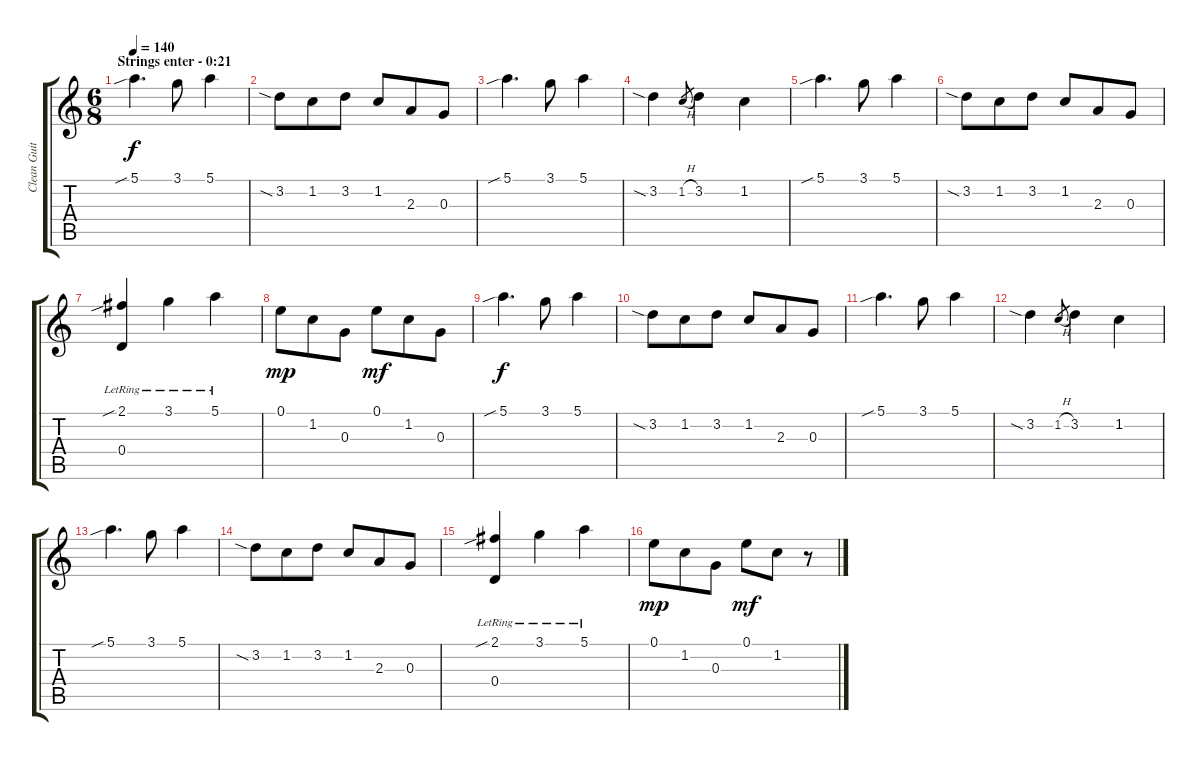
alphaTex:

\track ("Clean Guitar" "Clean Guit") {instrument electricguitarjazz}
\staff {score tabs}
\tuning (E4 B3 G3 D3 A2 E2) {hide}
\ts (6 8)
\section ("" "Strings enter - 0:21")
\tempo 140
\clef g2
\ks c
5.1{sib}.4{d dy f} 3.1.8 5.1.4 |
3.2{sia}.8 1.2.8 3.2.8 1.2.8 2.3.8 0.3.8 |
5.1{sib}.4{d} 3.1.8 5.1.4 |
3.2{sia}.4 1.2{h}.8{gr} 3.2.4 1.2.4 |
5.1{sib}.4{d} 3.1.8 5.1.4 |
3.2{sia}.8 1.2.8 3.2.8 1.2.8 2.3.8 0.3.8 |
(2.1{sib lr} 0.4{lr}).4 3.1{lr}.4 5.1{lr}.4 |
0.1.8{dy mp} 1.2.8 0.3.8 0.1.8{dy mf} 1.2.8 0.3.8 |
5.1{sib}.4{d dy f} 3.1.8 5.1.4 |
3.2{sia}.8 1.2.8 3.2.8 1.2.8 2.3.8 0.3.8 |
5.1{sib}.4{d} 3.1.8 5.1.4 |
3.2{sia}.4 1.2{h}.8{gr} 3.2.4 1.2.4 |
5.1{sib}.4{d} 3.1.8 5.1.4 |
3.2{sia}.8 1.2.8 3.2.8 1.2.8 2.3.8 0.3.8 |
(2.1{sib lr} 0.4{lr}).4 3.1{lr}.4 5.1{lr}.4 |
0.1.8{dy mp} 1.2.8 0.3.8 0.1.8{dy mf} 1.2.8 r.8
